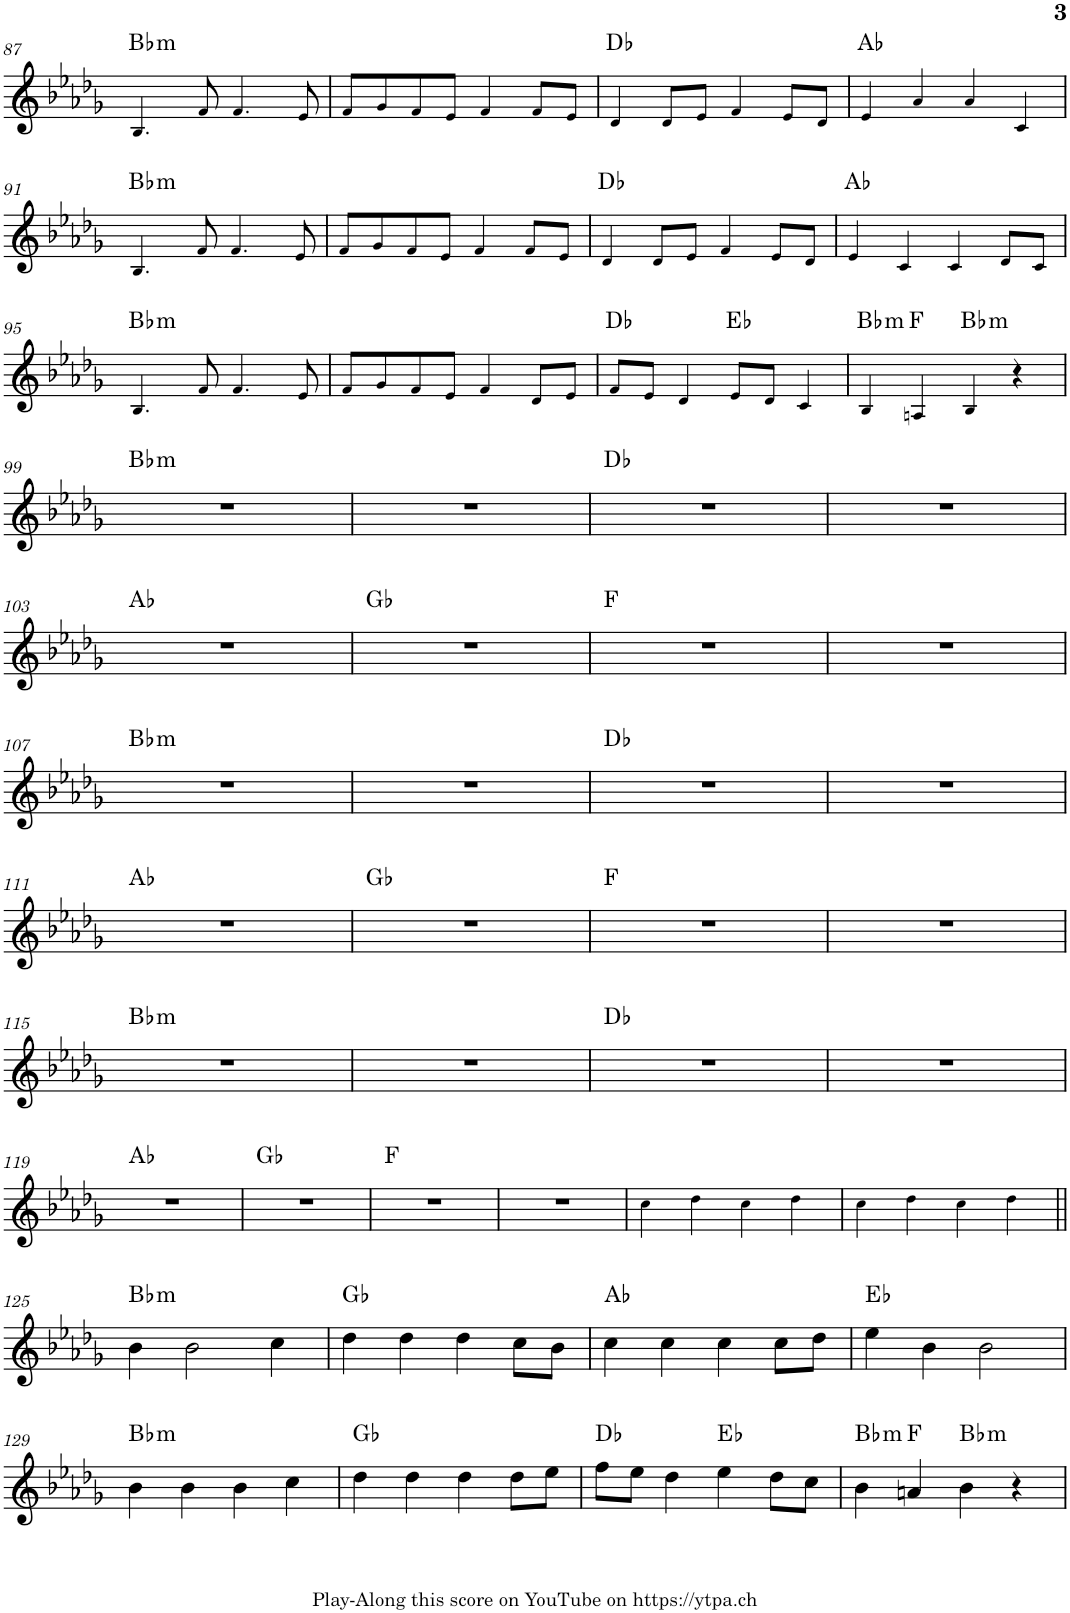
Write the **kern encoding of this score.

**kern	**harte
*part1	*part1
*staff1	*
*I"Piano	*
*I'Pno.	*
!!LO:PB:g=z
*clefG2	*
*k[b-e-a-d-g-]	*
*M4/4	*
=87	=87
!	!LO:H:kt=m
4.B-!/	Bb:min
8f!/	.
4.f!/	.
8e-!/	.
=88	=88
8f!/L	.
8g-!/	.
8f!/	.
8e-!/J	.
4f!/	.
8f!/L	.
8e-!/J	.
=89	=89
4d-!/	Db:maj
8d-!/L	.
8e-!/J	.
4f!/	.
8e-!/L	.
8d-!/J	.
=90	=90
4e-!/	Ab:maj
4a-!/	.
4a-!/	.
4c!/	.
!!LO:LB:g=z
=91	=91
!	!LO:H:kt=m
4.B-!/	Bb:min
8f!/	.
4.f!/	.
8e-!/	.
=92	=92
8f!/L	.
8g-!/	.
8f!/	.
8e-!/J	.
4f!/	.
8f!/L	.
8e-!/J	.
=93	=93
4d-!/	Db:maj
8d-!/L	.
8e-!/J	.
4f!/	.
8e-!/L	.
8d-!/J	.
=94	=94
4e-!/	Ab:maj
4c!/	.
4c!/	.
8d-!/L	.
8c!/J	.
!!LO:LB:g=z
=95	=95
!	!LO:H:kt=m
4.B-!/	Bb:min
8f!/	.
4.f!/	.
8e-!/	.
=96	=96
8f!/L	.
8g-!/	.
8f!/	.
8e-!/J	.
4f!/	.
8d-!/L	.
8e-!/J	.
=97	=97
8f!/L	Db:maj
8e-!/J	.
4d-!/	.
8e-!/L	Eb:maj
8d-!/J	.
4c!/	.
=98	=98
!	!LO:H:kt=m
4B-!/	Bb:min
4An!/	F:maj
!	!LO:H:kt=m
4B-!/	Bb:min
4r	.
!!LO:LB:g=z
=99	=99
!	!LO:H:kt=m
1r	Bb:min
=100	=100
1r	.
=101	=101
1r	Db:maj
=102	=102
1r	.
!!LO:LB:g=z
=103	=103
1r	Ab:maj
=104	=104
1r	Gb:maj
=105	=105
1r	F:maj
=106	=106
1r	.
!!LO:LB:g=z
=107	=107
!	!LO:H:kt=m
1r	Bb:min
=108	=108
1r	.
=109	=109
1r	Db:maj
=110	=110
1r	.
!!LO:LB:g=z
=111	=111
1r	Ab:maj
=112	=112
1r	Gb:maj
=113	=113
1r	F:maj
=114	=114
1r	.
!!LO:LB:g=z
=115	=115
!	!LO:H:kt=m
1r	Bb:min
=116	=116
1r	.
=117	=117
1r	Db:maj
=118	=118
1r	.
!!LO:LB:g=z
=119	=119
1r	Ab:maj
=120	=120
1r	Gb:maj
=121	=121
1r	F:maj
=122	=122
1r	.
=123	=123
4cc!\	.
4dd-!\	.
4cc!\	.
4dd-!\	.
=124	=124
4cc!\	.
4dd-!\	.
4cc!\	.
4dd-!\	.
!!LO:LB:g=z
=125||	=125||
!	!LO:H:kt=m
4b-\	Bb:min
2b-\	.
4cc\	.
=126	=126
4dd-\	Gb:maj
4dd-\	.
4dd-\	.
8cc\L	.
8b-\J	.
=127	=127
4cc\	Ab:maj
4cc\	.
4cc\	.
8cc\L	.
8dd-\J	.
=128	=128
4ee-\	Eb:maj
4b-\	.
2b-\	.
!!LO:LB:g=z
=129	=129
!	!LO:H:kt=m
4b-\	Bb:min
4b-\	.
4b-\	.
4cc\	.
=130	=130
4dd-\	Gb:maj
4dd-\	.
4dd-\	.
8dd-\L	.
8ee-\J	.
=131	=131
8ff\L	Db:maj
8ee-\J	.
4dd-\	.
4ee-\	Eb:maj
8dd-\L	.
8cc\J	.
=132	=132
!	!LO:H:kt=m
4b-\	Bb:min
4an/	F:maj
!	!LO:H:kt=m
4b-\	Bb:min
4r	.
=	=
*-	*-
